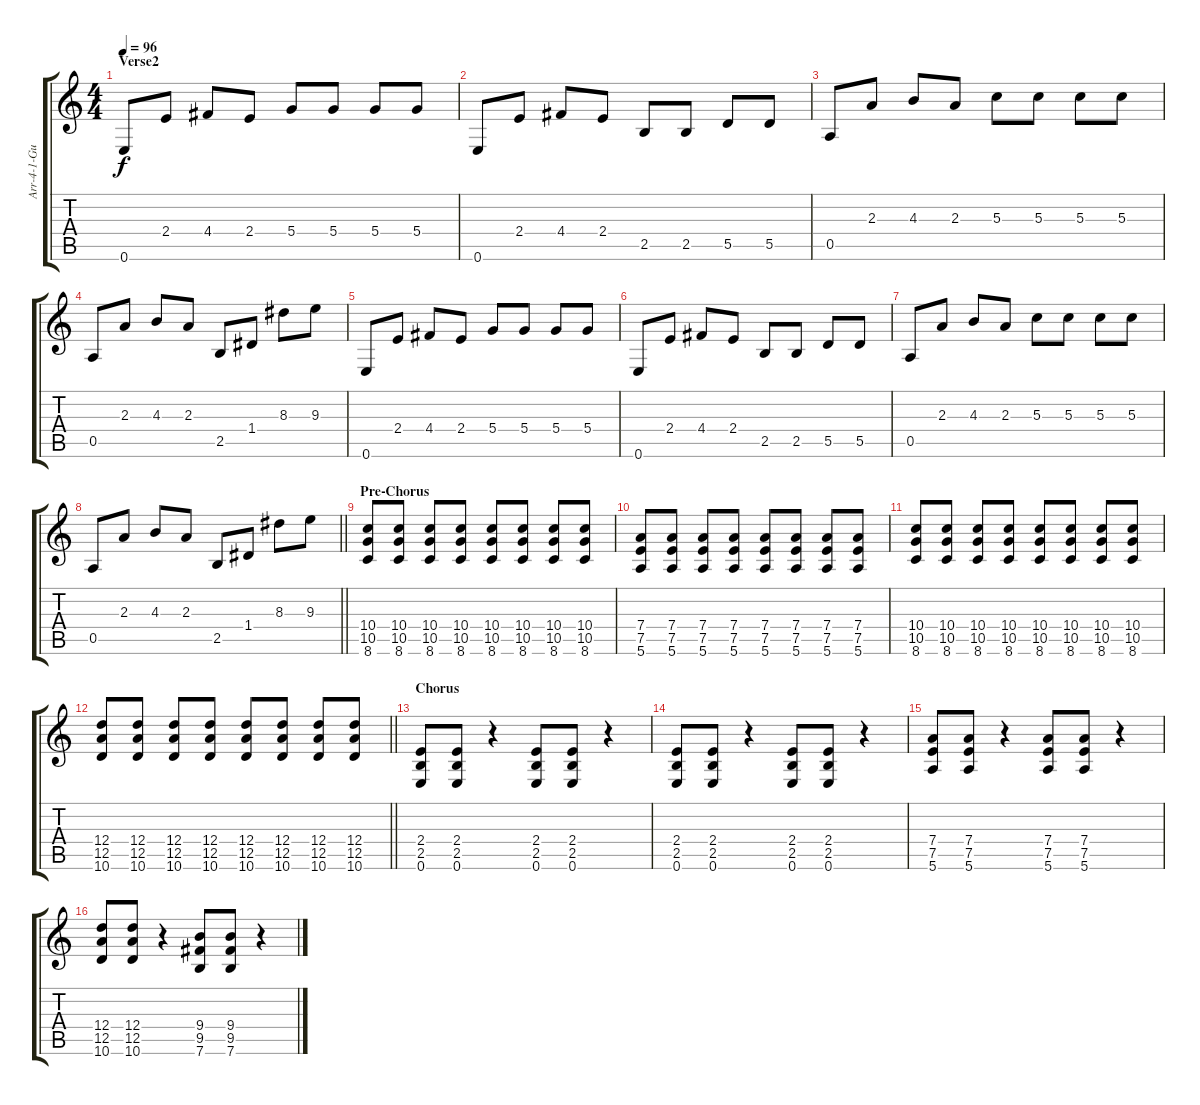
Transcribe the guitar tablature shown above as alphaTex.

\track ("Arr-4-1-Guitar" "Arr-4-1-Gu") {mute instrument acousticguitarsteel}
\staff {score tabs}
\tuning (E4 B3 G3 D3 A2 E2) {hide}
\ts (4 4)
\section ("" "Verse2")
\tempo 96
\clef g2
\ks c
0.6.8{dy f} 2.4.8 4.4.8 2.4.8 5.4.8 5.4.8 5.4.8 5.4.8 |
0.6.8 2.4.8 4.4.8 2.4.8 2.5.8 2.5.8 5.5.8 5.5.8 |
0.5.8 2.3.8 4.3.8 2.3.8 5.3.8 5.3.8 5.3.8 5.3.8 |
0.5.8 2.3.8 4.3.8 2.3.8 2.5.8 1.4.8 8.3.8 9.3.8 |
0.6.8 2.4.8 4.4.8 2.4.8 5.4.8 5.4.8 5.4.8 5.4.8 |
0.6.8 2.4.8 4.4.8 2.4.8 2.5.8 2.5.8 5.5.8 5.5.8 |
0.5.8 2.3.8 4.3.8 2.3.8 5.3.8 5.3.8 5.3.8 5.3.8 |
\barLineRight lightlight
0.5.8 2.3.8 4.3.8 2.3.8 2.5.8 1.4.8 8.3.8 9.3.8 |
\section ("" "Pre-Chorus")
(10.4 10.5 8.6).8{instrument distortionguitar} (10.4 10.5 8.6).8 (10.4 10.5 8.6).8 (10.4 10.5 8.6).8 (10.4 10.5 8.6).8 (10.4 10.5 8.6).8 (10.4 10.5 8.6).8 (10.4 10.5 8.6).8 |
(7.4 7.5 5.6).8 (7.4 7.5 5.6).8 (7.4 7.5 5.6).8 (7.4 7.5 5.6).8 (7.4 7.5 5.6).8 (7.4 7.5 5.6).8 (7.4 7.5 5.6).8 (7.4 7.5 5.6).8 |
(10.4 10.5 8.6).8 (10.4 10.5 8.6).8 (10.4 10.5 8.6).8 (10.4 10.5 8.6).8 (10.4 10.5 8.6).8 (10.4 10.5 8.6).8 (10.4 10.5 8.6).8 (10.4 10.5 8.6).8 |
\barLineRight lightlight
(12.4 12.5 10.6).8 (12.4 12.5 10.6).8 (12.4 12.5 10.6).8 (12.4 12.5 10.6).8 (12.4 12.5 10.6).8 (12.4 12.5 10.6).8 (12.4 12.5 10.6).8 (12.4 12.5 10.6).8 |
\section ("" "Chorus")
(2.4 2.5 0.6).8 (2.4 2.5 0.6).8 r.4 (2.4 2.5 0.6).8 (2.4 2.5 0.6).8 r.4 |
(2.4 2.5 0.6).8 (2.4 2.5 0.6).8 r.4 (2.4 2.5 0.6).8 (2.4 2.5 0.6).8 r.4 |
(7.4 7.5 5.6).8 (7.4 7.5 5.6).8 r.4 (7.4 7.5 5.6).8 (7.4 7.5 5.6).8 r.4 |
(12.4 12.5 10.6).8 (12.4 12.5 10.6).8 r.4 (9.4 9.5 7.6).8 (9.4 9.5 7.6).8 r.4
